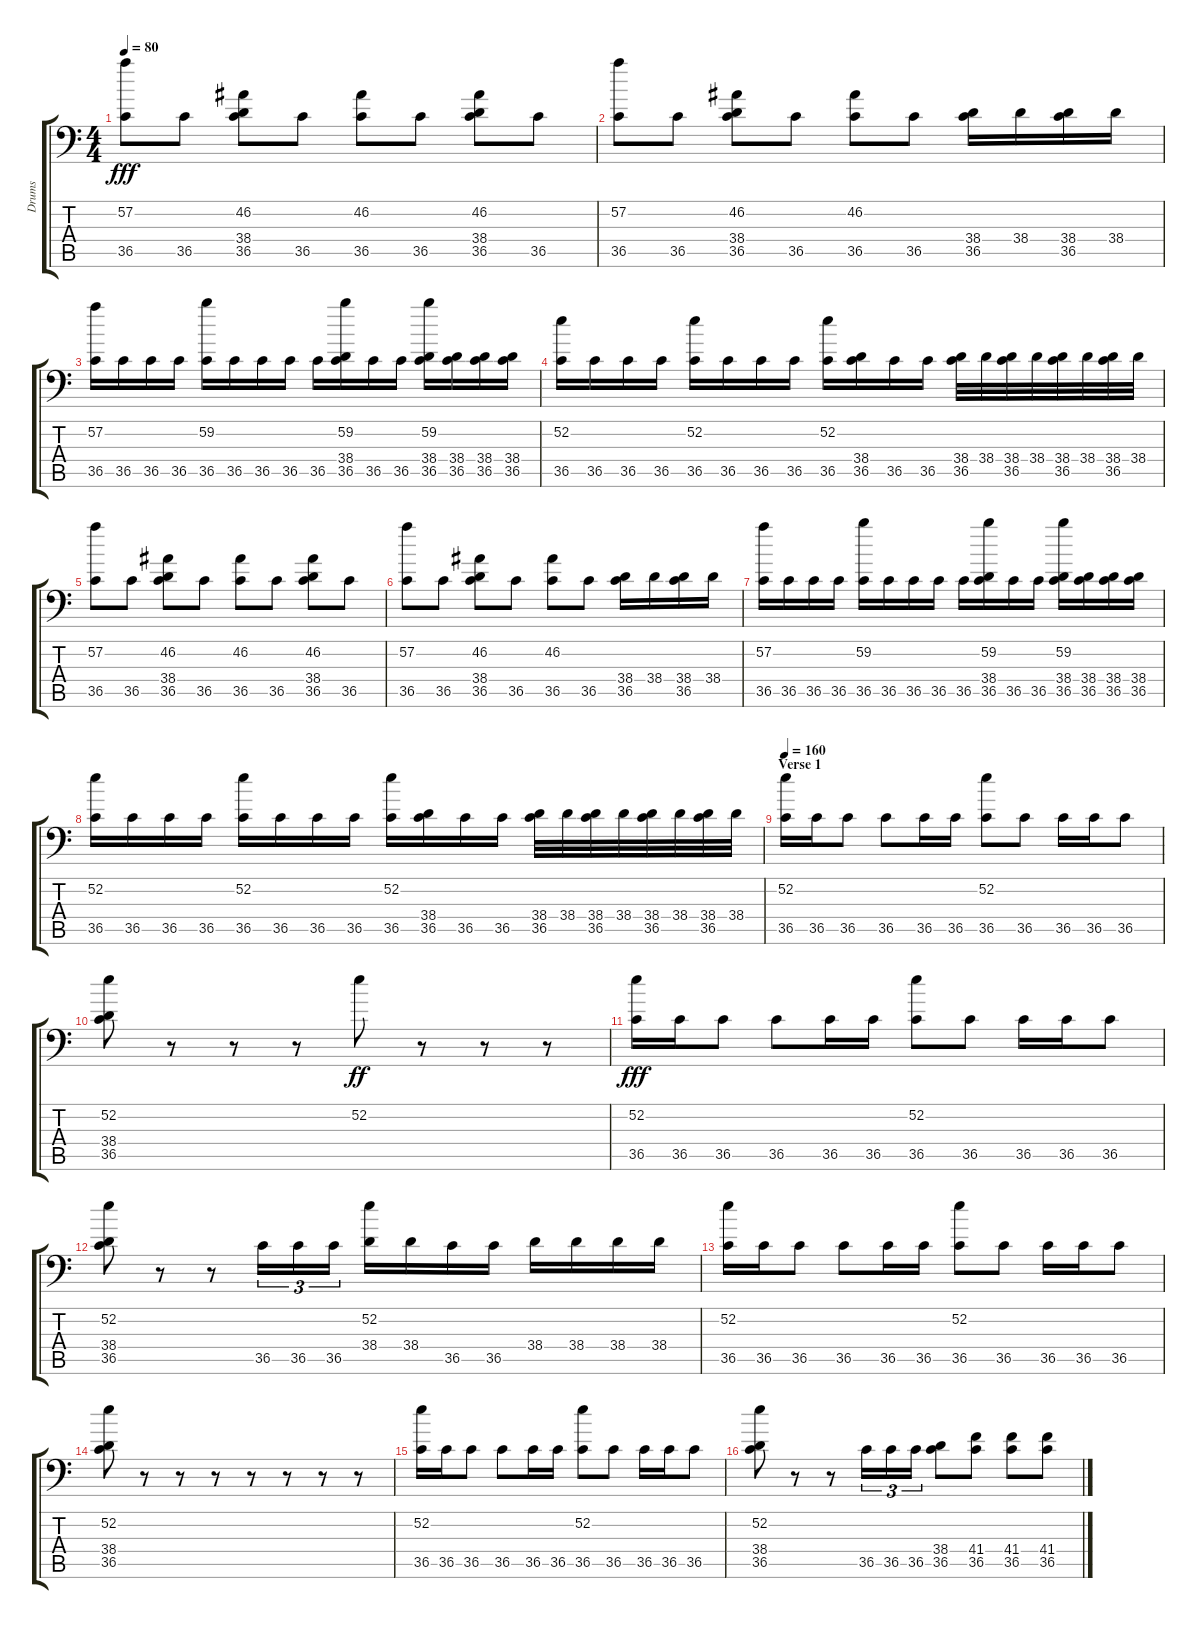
\track ("Drums" "Drums") {instrument acousticgrandpiano}
\staff {score tabs}
\tuning (C-1 C-1 C-1 C-1 C-1 C-1) {hide}
\ts (4 4)
\tempo 80
\clef f4
\ks c
(57.2 36.5).8{dy fff} 36.5.8 (46.2 38.4 36.5).8 36.5.8 (46.2 36.5).8 36.5.8 (46.2 38.4 36.5).8 36.5.8 |
(57.2 36.5).8 36.5.8 (46.2 38.4 36.5).8 36.5.8 (46.2 36.5).8 36.5.8 (38.4 36.5).16 38.4.16 (38.4 36.5).16 38.4.16 |
(57.2 36.5).16 36.5.16 36.5.16 36.5.16 (59.2 36.5).16 36.5.16 36.5.16 36.5.16 36.5.16 (59.2 38.4 36.5).16 36.5.16 36.5.16 (59.2 38.4 36.5).16 (38.4 36.5).16 (38.4 36.5).16 (38.4 36.5).16 |
(52.2 36.5).16 36.5.16 36.5.16 36.5.16 (52.2 36.5).16 36.5.16 36.5.16 36.5.16 (52.2 36.5).16 (38.4 36.5).16 36.5.16 36.5.16 (38.4 36.5).32 38.4.32 (38.4 36.5).32 38.4.32 (38.4 36.5).32 38.4.32 (38.4 36.5).32 38.4.32 |
(57.2 36.5).8 36.5.8 (46.2 38.4 36.5).8 36.5.8 (46.2 36.5).8 36.5.8 (46.2 38.4 36.5).8 36.5.8 |
(57.2 36.5).8 36.5.8 (46.2 38.4 36.5).8 36.5.8 (46.2 36.5).8 36.5.8 (38.4 36.5).16 38.4.16 (38.4 36.5).16 38.4.16 |
(57.2 36.5).16 36.5.16 36.5.16 36.5.16 (59.2 36.5).16 36.5.16 36.5.16 36.5.16 36.5.16 (59.2 38.4 36.5).16 36.5.16 36.5.16 (59.2 38.4 36.5).16 (38.4 36.5).16 (38.4 36.5).16 (38.4 36.5).16 |
(52.2 36.5).16 36.5.16 36.5.16 36.5.16 (52.2 36.5).16 36.5.16 36.5.16 36.5.16 (52.2 36.5).16 (38.4 36.5).16 36.5.16 36.5.16 (38.4 36.5).32 38.4.32 (38.4 36.5).32 38.4.32 (38.4 36.5).32 38.4.32 (38.4 36.5).32 38.4.32 |
\section ("" "Verse 1")
\tempo 160
(52.2 36.5).16 36.5.16 36.5.8 36.5.8 36.5.16 36.5.16 (52.2 36.5).8 36.5.8 36.5.16 36.5.16 36.5.8 |
(52.2 38.4 36.5).8 r.8 r.8 r.8 52.2.8{dy ff} r.8 r.8 r.8 |
(52.2 36.5).16{dy fff} 36.5.16 36.5.8 36.5.8 36.5.16 36.5.16 (52.2 36.5).8 36.5.8 36.5.16 36.5.16 36.5.8 |
(52.2 38.4 36.5).8 r.8 r.8 36.5.16{tu (3 2)} 36.5.16{tu (3 2)} 36.5.16{tu (3 2)} (52.2 38.4).16 38.4.16 36.5.16 36.5.16 38.4.16 38.4.16 38.4.16 38.4.16 |
(52.2 36.5).16 36.5.16 36.5.8 36.5.8 36.5.16 36.5.16 (52.2 36.5).8 36.5.8 36.5.16 36.5.16 36.5.8 |
(52.2 38.4 36.5).8 r.8 r.8 r.8 r.8 r.8 r.8 r.8 |
(52.2 36.5).16 36.5.16 36.5.8 36.5.8 36.5.16 36.5.16 (52.2 36.5).8 36.5.8 36.5.16 36.5.16 36.5.8 |
(52.2 38.4 36.5).8 r.8 r.8 36.5.16{tu (3 2)} 36.5.16{tu (3 2)} 36.5.16{tu (3 2)} (38.4 36.5).8 (41.4 36.5).8 (41.4 36.5).8 (41.4 36.5).8
